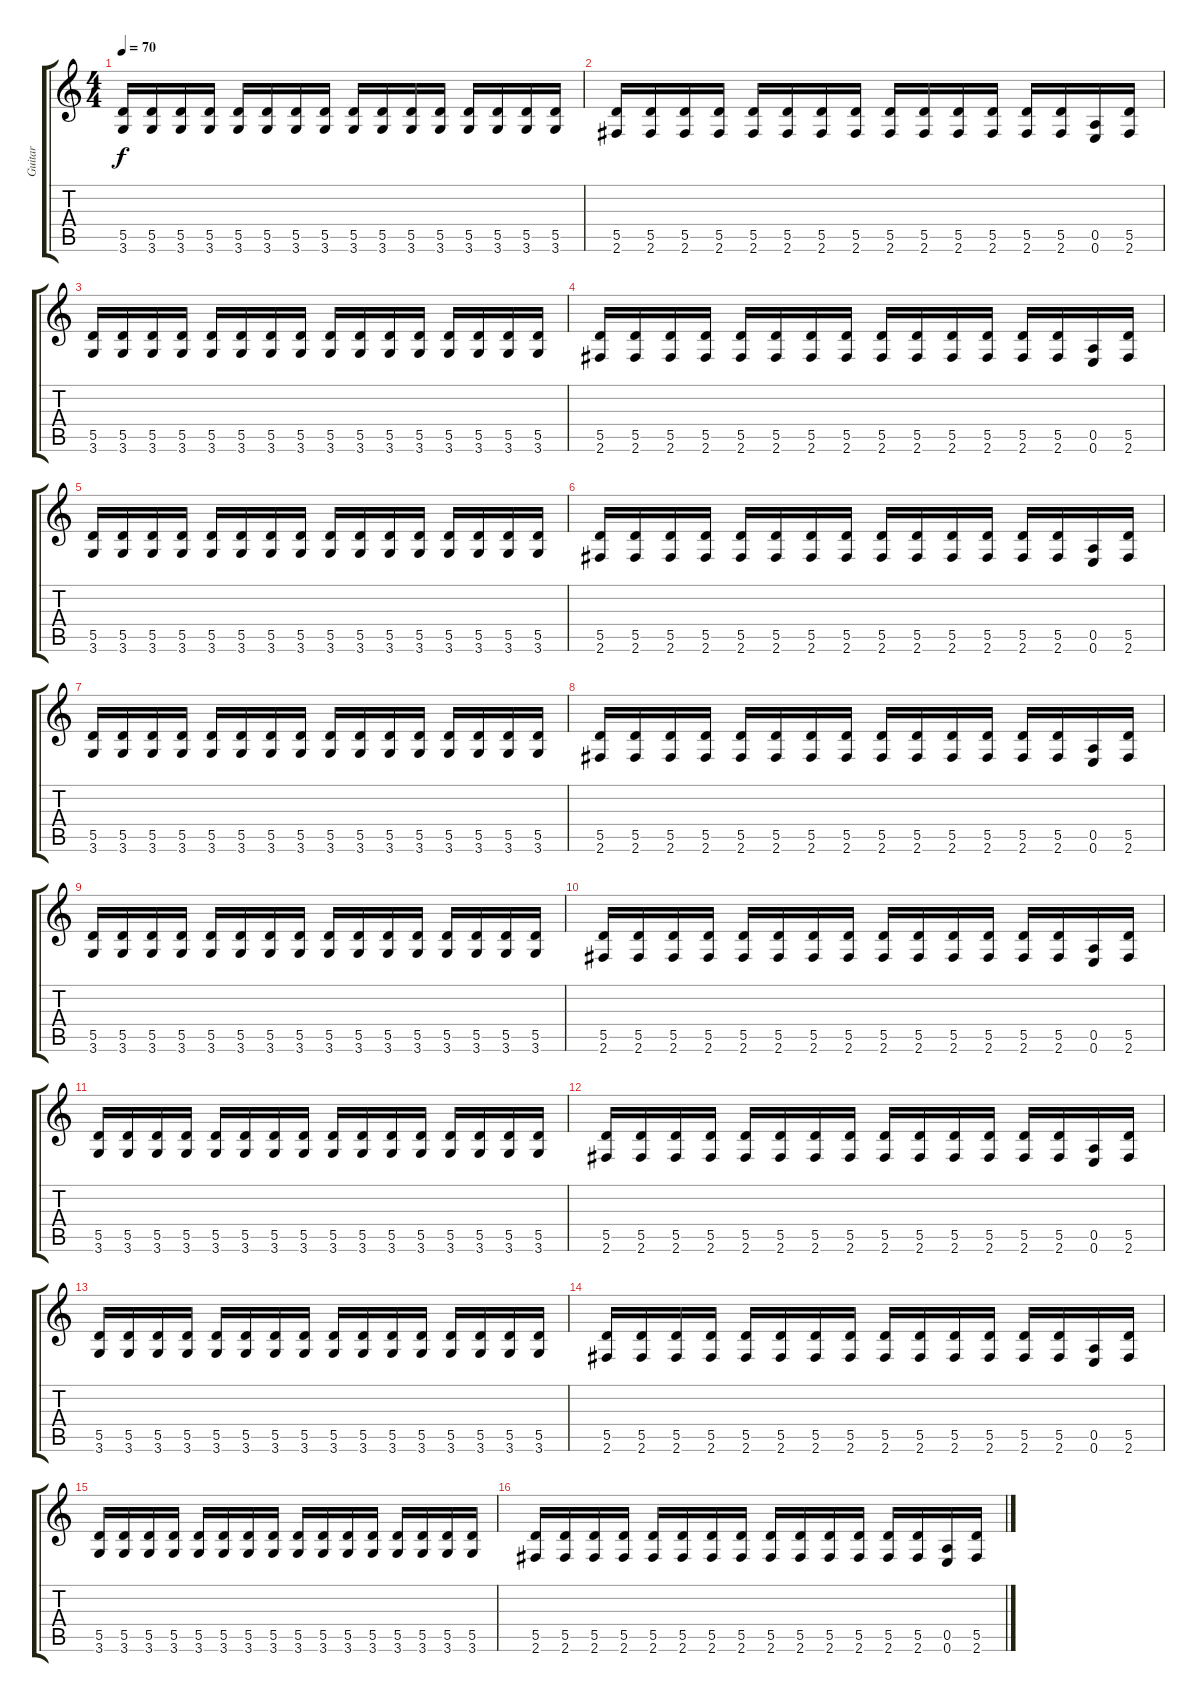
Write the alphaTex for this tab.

\track ("Guitar" "Guitar") {instrument electricguitarclean}
\staff {score tabs}
\tuning (E4 B3 G3 D3 A2 E2) {hide}
\ts (4 4)
\tempo 70
\clef g2
\ks c
(5.5 3.6).16{dy f} (5.5 3.6).16 (5.5 3.6).16 (5.5 3.6).16 (5.5 3.6).16 (5.5 3.6).16 (5.5 3.6).16 (5.5 3.6).16 (5.5 3.6).16 (5.5 3.6).16 (5.5 3.6).16 (5.5 3.6).16 (5.5 3.6).16 (5.5 3.6).16 (5.5 3.6).16 (5.5 3.6).16 |
(5.5 2.6).16 (5.5 2.6).16 (5.5 2.6).16 (5.5 2.6).16 (5.5 2.6).16 (5.5 2.6).16 (5.5 2.6).16 (5.5 2.6).16 (5.5 2.6).16 (5.5 2.6).16 (5.5 2.6).16 (5.5 2.6).16 (5.5 2.6).16 (5.5 2.6).16 (0.5 0.6).16 (5.5 2.6).16 |
(5.5 3.6).16 (5.5 3.6).16 (5.5 3.6).16 (5.5 3.6).16 (5.5 3.6).16 (5.5 3.6).16 (5.5 3.6).16 (5.5 3.6).16 (5.5 3.6).16 (5.5 3.6).16 (5.5 3.6).16 (5.5 3.6).16 (5.5 3.6).16 (5.5 3.6).16 (5.5 3.6).16 (5.5 3.6).16 |
(5.5 2.6).16 (5.5 2.6).16 (5.5 2.6).16 (5.5 2.6).16 (5.5 2.6).16 (5.5 2.6).16 (5.5 2.6).16 (5.5 2.6).16 (5.5 2.6).16 (5.5 2.6).16 (5.5 2.6).16 (5.5 2.6).16 (5.5 2.6).16 (5.5 2.6).16 (0.5 0.6).16 (5.5 2.6).16 |
(5.5 3.6).16 (5.5 3.6).16 (5.5 3.6).16 (5.5 3.6).16 (5.5 3.6).16 (5.5 3.6).16 (5.5 3.6).16 (5.5 3.6).16 (5.5 3.6).16 (5.5 3.6).16 (5.5 3.6).16 (5.5 3.6).16 (5.5 3.6).16 (5.5 3.6).16 (5.5 3.6).16 (5.5 3.6).16 |
(5.5 2.6).16 (5.5 2.6).16 (5.5 2.6).16 (5.5 2.6).16 (5.5 2.6).16 (5.5 2.6).16 (5.5 2.6).16 (5.5 2.6).16 (5.5 2.6).16 (5.5 2.6).16 (5.5 2.6).16 (5.5 2.6).16 (5.5 2.6).16 (5.5 2.6).16 (0.5 0.6).16 (5.5 2.6).16 |
(5.5 3.6).16 (5.5 3.6).16 (5.5 3.6).16 (5.5 3.6).16 (5.5 3.6).16 (5.5 3.6).16 (5.5 3.6).16 (5.5 3.6).16 (5.5 3.6).16 (5.5 3.6).16 (5.5 3.6).16 (5.5 3.6).16 (5.5 3.6).16 (5.5 3.6).16 (5.5 3.6).16 (5.5 3.6).16 |
(5.5 2.6).16 (5.5 2.6).16 (5.5 2.6).16 (5.5 2.6).16 (5.5 2.6).16 (5.5 2.6).16 (5.5 2.6).16 (5.5 2.6).16 (5.5 2.6).16 (5.5 2.6).16 (5.5 2.6).16 (5.5 2.6).16 (5.5 2.6).16 (5.5 2.6).16 (0.5 0.6).16 (5.5 2.6).16 |
(5.5 3.6).16 (5.5 3.6).16 (5.5 3.6).16 (5.5 3.6).16 (5.5 3.6).16 (5.5 3.6).16 (5.5 3.6).16 (5.5 3.6).16 (5.5 3.6).16 (5.5 3.6).16 (5.5 3.6).16 (5.5 3.6).16 (5.5 3.6).16 (5.5 3.6).16 (5.5 3.6).16 (5.5 3.6).16 |
(5.5 2.6).16 (5.5 2.6).16 (5.5 2.6).16 (5.5 2.6).16 (5.5 2.6).16 (5.5 2.6).16 (5.5 2.6).16 (5.5 2.6).16 (5.5 2.6).16 (5.5 2.6).16 (5.5 2.6).16 (5.5 2.6).16 (5.5 2.6).16 (5.5 2.6).16 (0.5 0.6).16 (5.5 2.6).16 |
(5.5 3.6).16 (5.5 3.6).16 (5.5 3.6).16 (5.5 3.6).16 (5.5 3.6).16 (5.5 3.6).16 (5.5 3.6).16 (5.5 3.6).16 (5.5 3.6).16 (5.5 3.6).16 (5.5 3.6).16 (5.5 3.6).16 (5.5 3.6).16 (5.5 3.6).16 (5.5 3.6).16 (5.5 3.6).16 |
(5.5 2.6).16 (5.5 2.6).16 (5.5 2.6).16 (5.5 2.6).16 (5.5 2.6).16 (5.5 2.6).16 (5.5 2.6).16 (5.5 2.6).16 (5.5 2.6).16 (5.5 2.6).16 (5.5 2.6).16 (5.5 2.6).16 (5.5 2.6).16 (5.5 2.6).16 (0.5 0.6).16 (5.5 2.6).16 |
(5.5 3.6).16 (5.5 3.6).16 (5.5 3.6).16 (5.5 3.6).16 (5.5 3.6).16 (5.5 3.6).16 (5.5 3.6).16 (5.5 3.6).16 (5.5 3.6).16 (5.5 3.6).16 (5.5 3.6).16 (5.5 3.6).16 (5.5 3.6).16 (5.5 3.6).16 (5.5 3.6).16 (5.5 3.6).16 |
(5.5 2.6).16 (5.5 2.6).16 (5.5 2.6).16 (5.5 2.6).16 (5.5 2.6).16 (5.5 2.6).16 (5.5 2.6).16 (5.5 2.6).16 (5.5 2.6).16 (5.5 2.6).16 (5.5 2.6).16 (5.5 2.6).16 (5.5 2.6).16 (5.5 2.6).16 (0.5 0.6).16 (5.5 2.6).16 |
(5.5 3.6).16 (5.5 3.6).16 (5.5 3.6).16 (5.5 3.6).16 (5.5 3.6).16 (5.5 3.6).16 (5.5 3.6).16 (5.5 3.6).16 (5.5 3.6).16 (5.5 3.6).16 (5.5 3.6).16 (5.5 3.6).16 (5.5 3.6).16 (5.5 3.6).16 (5.5 3.6).16 (5.5 3.6).16 |
(5.5 2.6).16 (5.5 2.6).16 (5.5 2.6).16 (5.5 2.6).16 (5.5 2.6).16 (5.5 2.6).16 (5.5 2.6).16 (5.5 2.6).16 (5.5 2.6).16 (5.5 2.6).16 (5.5 2.6).16 (5.5 2.6).16 (5.5 2.6).16 (5.5 2.6).16 (0.5 0.6).16 (5.5 2.6).16
